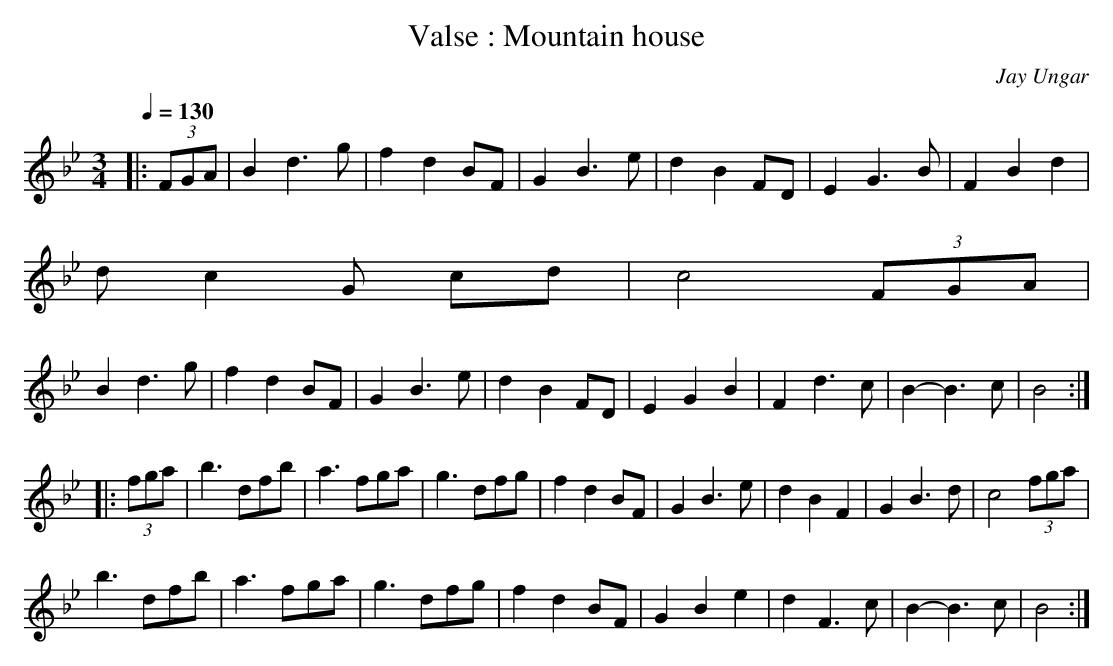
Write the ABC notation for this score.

X:1
T:Valse : Mountain house
C:Jay Ungar
M:3/4
L:1/8
Q:1/4=130
K:Bbmaj
|:(3FGA | B2 d3 g | f2 d2 BF | G2 B3 e | d2 B2 FD | E2 G3 B | F2 B2 d2 |
d c2 G cd |c4 (3FGA |
B2d3g | f2 d2 BF | G2 B3 e | d2 B2 FD | E2 G2 B2 | F2 d3c | B2-B3 c | B4 ::
(3fga | b3 dfb | a3 fga | g3 dfg | f2 d2 BF | G2 B3e | d2B2F2 | G2 B3d | c4 (3fga |
b3 dfb | a3 fga | g3 dfg | f2 d2 BF | G2 B2e2 | d2 F3 c | B2- B3 c | B4 :|
